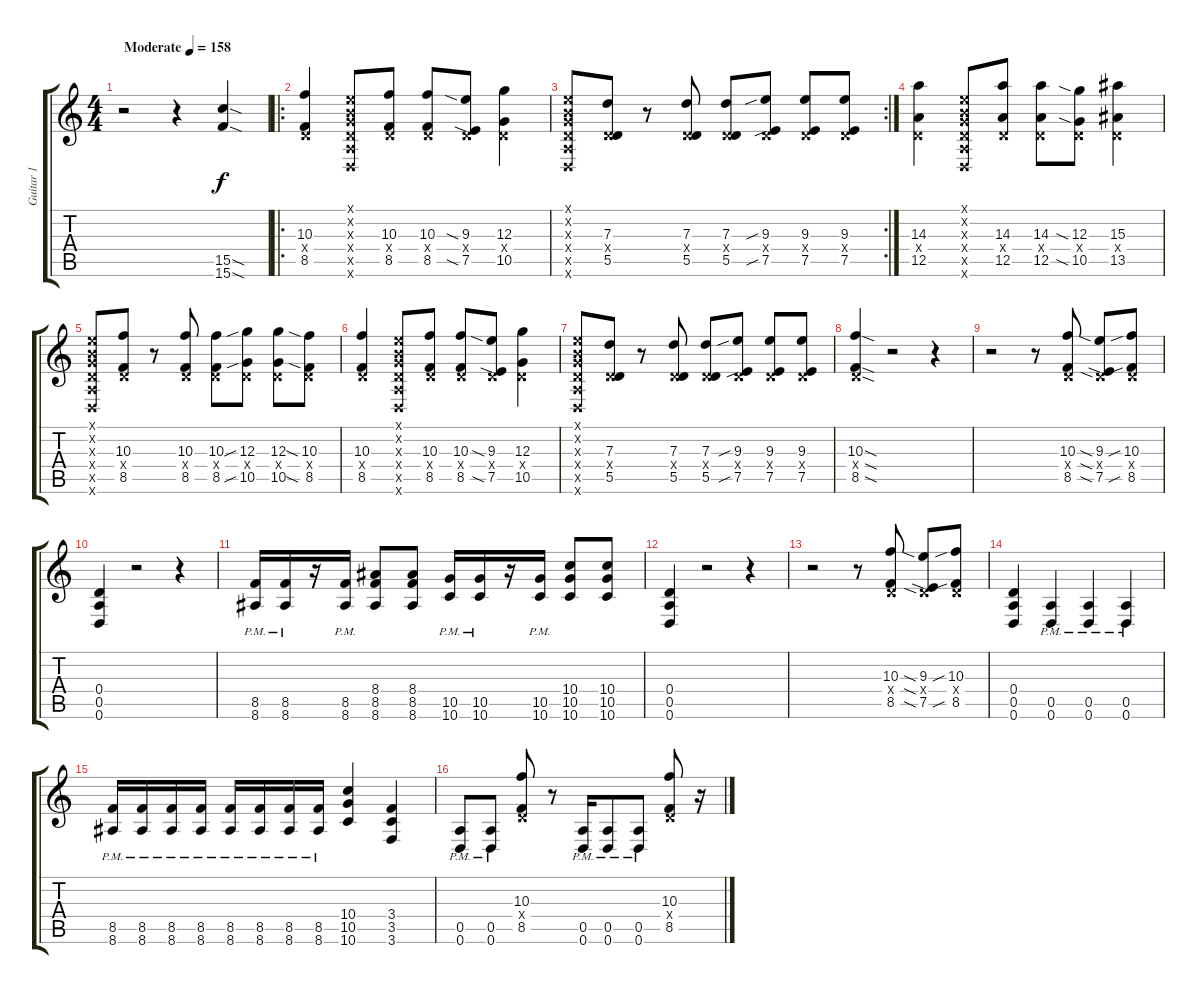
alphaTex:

\track ("Guitar 1" "Guitar 1") {instrument distortionguitar}
\staff {score tabs}
\tuning (E4 B3 G3 D3 A2 D2) {hide}
\ts (4 4)
\tempo (158 "Moderate")
\clef g2
\ks c
r.2{dy f instrument distortionguitar} r.4 (15.5{sod} 15.6{sod}).4 |
\ro
(10.3 0.4{x} 8.5).4 (0.1{x} 0.2{x} 0.3{x} 0.4{x} 0.5{x} 0.6{x}).8 (10.3 0.4{x} 8.5).8 (10.3 0.4{x} 8.5).8 (9.3{sia} 0.4{x} 7.5{sia}).8 (12.3 0.4{x} 10.5).4 |
\rc 2
(0.1{x} 0.2{x} 0.3{x} 0.4{x} 0.5{x} 0.6{x}).8 (7.3 0.4{x} 5.5).8 r.8 (7.3 0.4{x} 5.5).8 (7.3 0.4{x} 5.5).8 (9.3{sib} 0.4{x} 7.5{sib}).8 (9.3 0.4{x} 7.5).8 (9.3 0.4{x} 7.5).8 |
(14.3 0.4{x} 12.5).4 (0.1{x} 0.2{x} 0.3{x} 0.4{x} 0.5{x} 0.6{x}).8 (14.3 0.4{x} 12.5).8 (14.3 0.4{x} 12.5).8 (12.3{sia} 0.4{x} 10.5{sia}).8 (15.3 0.4{x} 13.5).4 |
(0.1{x} 0.2{x} 0.3{x} 0.4{x} 0.5{x} 0.6{x}).8 (10.3 0.4{x} 8.5).8 r.8 (10.3 0.4{x} 8.5).8 (10.3 0.4{x} 8.5).8 (12.3{sib} 0.4{x} 10.5{sib}).8 (12.3 0.4{x} 10.5).8 (10.3{sia} 0.4{x} 8.5{sia}).8 |
(10.3 0.4{x} 8.5).4 (0.1{x} 0.2{x} 0.3{x} 0.4{x} 0.5{x} 0.6{x}).8 (10.3 0.4{x} 8.5).8 (10.3 0.4{x} 8.5).8 (9.3{sia} 0.4{x} 7.5{sia}).8 (12.3 0.4{x} 10.5).4 |
(0.1{x} 0.2{x} 0.3{x} 0.4{x} 0.5{x} 0.6{x}).8 (7.3 0.4{x} 5.5).8 r.8 (7.3 0.4{x} 5.5).8 (7.3 0.4{x} 5.5).8 (9.3{sib} 0.4{x} 7.5{sib}).8 (9.3 0.4{x} 7.5).8 (9.3 0.4{x} 7.5).8 |
(10.3{sod} 0.4{sod x} 8.5{sod}).4 r.2 r.4 |
r.2 r.8 (10.3 0.4{x} 8.5).8 (9.3{sia} 0.4{sia x} 7.5{sia}).8 (10.3{sib} 0.4{x} 8.5{sib}).8 |
(0.4 0.5 0.6).4 r.2 r.4 |
(8.5{pm} 8.6{pm}).16 (8.5{pm} 8.6{pm}).16 r.16 (8.5{pm} 8.6{pm}).16 (8.4 8.5 8.6).8 (8.4 8.5 8.6).8 (10.5{pm} 10.6{pm}).16 (10.5{pm} 10.6{pm}).16 r.16 (10.5{pm} 10.6{pm}).16 (10.4 10.5 10.6).8 (10.4 10.5 10.6).8 |
(0.4 0.5 0.6).4 r.2 r.4 |
r.2 r.8 (10.3 0.4{x} 8.5).8 (9.3{sia} 0.4{sia x} 7.5{sia}).8 (10.3{sib} 0.4{x} 8.5{sib}).8 |
(0.4 0.5 0.6).4 (0.5{pm} 0.6{pm}).4 (0.5{pm} 0.6{pm}).4 (0.5{pm} 0.6{pm}).4 |
(8.5{pm} 8.6{pm}).16 (8.5{pm} 8.6{pm}).16 (8.5{pm} 8.6{pm}).16 (8.5{pm} 8.6{pm}).16 (8.5{pm} 8.6{pm}).16 (8.5{pm} 8.6{pm}).16 (8.5{pm} 8.6{pm}).16 (8.5{pm} 8.6{pm}).16 (10.4 10.5 10.6).4 (3.4 3.5 3.6).4 |
(0.5{pm} 0.6{pm}).8 (0.5{pm} 0.6{pm}).8 (10.3 0.4{x} 8.5).8 r.8 (0.5{pm} 0.6{pm}).16 (0.5{pm} 0.6{pm}).8 (0.5{pm} 0.6{pm}).8 (10.3 0.4{x} 8.5).8 r.16
